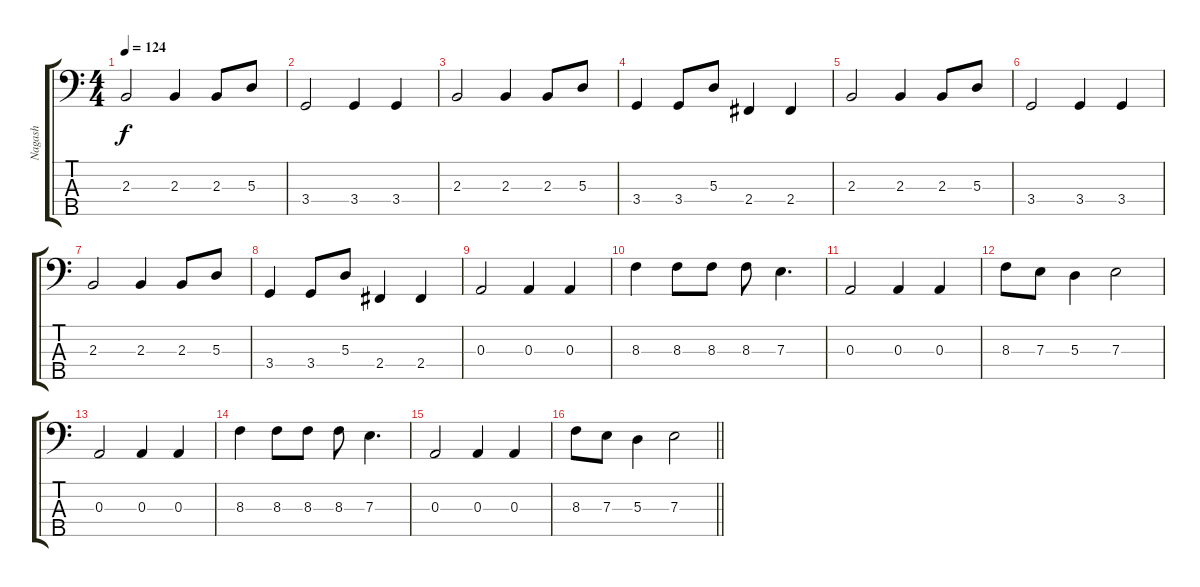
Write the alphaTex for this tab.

\track ("Nagash" "Nagash") {instrument electricbasspick}
\staff {score tabs}
\tuning (G2 D2 A1 E1 B0) {hide}
\ts (4 4)
\tempo 124
\clef f4
\ks c
2.3.2{dy f} 2.3.4 2.3.8 5.3.8 |
3.4.2 3.4.4 3.4.4 |
2.3.2 2.3.4 2.3.8 5.3.8 |
3.4.4 3.4.8 5.3.8 2.4.4 2.4.4 |
2.3.2 2.3.4 2.3.8 5.3.8 |
3.4.2 3.4.4 3.4.4 |
2.3.2 2.3.4 2.3.8 5.3.8 |
3.4.4 3.4.8 5.3.8 2.4.4 2.4.4 |
0.3.2 0.3.4 0.3.4 |
8.3.4 8.3.8 8.3.8 8.3.8 7.3.4{d} |
0.3.2 0.3.4 0.3.4 |
8.3.8 7.3.8 5.3.4 7.3.2 |
0.3.2 0.3.4 0.3.4 |
8.3.4 8.3.8 8.3.8 8.3.8 7.3.4{d} |
0.3.2 0.3.4 0.3.4 |
\barLineRight lightlight
8.3.8 7.3.8 5.3.4 7.3.2
